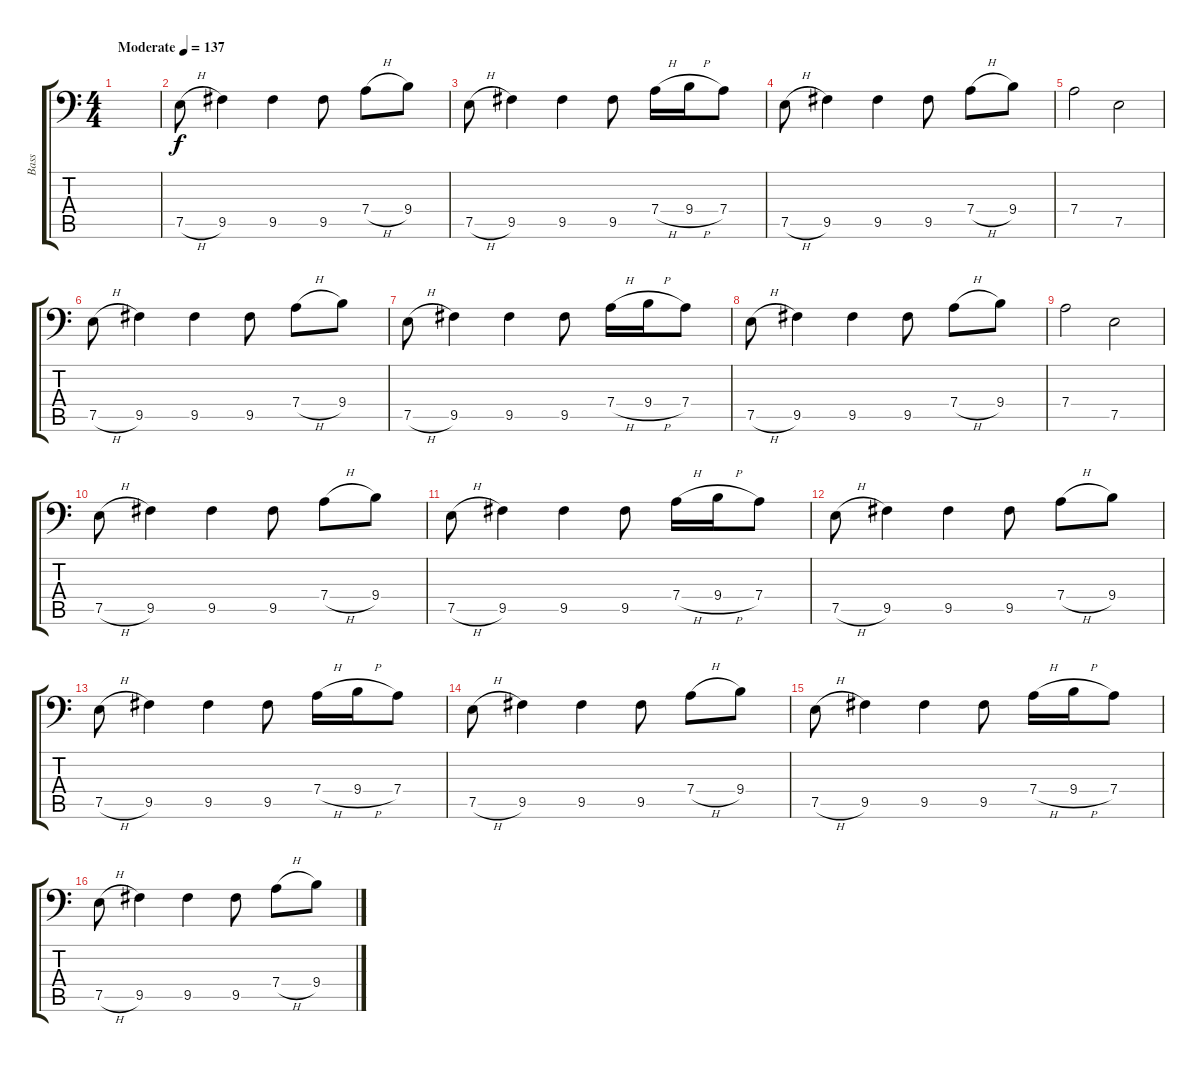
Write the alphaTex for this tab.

\track ("Bass" "Bass") {instrument slapbass2}
\staff {score tabs}
\tuning (E3 B3 G2 D2 A1 E1) {hide}
\ts (4 4)
\tempo (137 "Moderate")
\clef f4
\ks c
|
7.5{h}.8 9.5.4 9.5.4 9.5.8 7.4{h}.8 9.4.8 |
7.5{h}.8 9.5.4 9.5.4 9.5.8 7.4{h}.16 9.4{h}.16 7.4.8 |
7.5{h}.8 9.5.4 9.5.4 9.5.8 7.4{h}.8 9.4.8 |
7.4.2 7.5.2 |
7.5{h}.8 9.5.4 9.5.4 9.5.8 7.4{h}.8 9.4.8 |
7.5{h}.8 9.5.4 9.5.4 9.5.8 7.4{h}.16 9.4{h}.16 7.4.8 |
7.5{h}.8 9.5.4 9.5.4 9.5.8 7.4{h}.8 9.4.8 |
7.4.2 7.5.2 |
7.5{h}.8 9.5.4 9.5.4 9.5.8 7.4{h}.8 9.4.8 |
7.5{h}.8 9.5.4 9.5.4 9.5.8 7.4{h}.16 9.4{h}.16 7.4.8 |
7.5{h}.8 9.5.4 9.5.4 9.5.8 7.4{h}.8 9.4.8 |
7.5{h}.8 9.5.4 9.5.4 9.5.8 7.4{h}.16 9.4{h}.16 7.4.8 |
7.5{h}.8 9.5.4 9.5.4 9.5.8 7.4{h}.8 9.4.8 |
7.5{h}.8 9.5.4 9.5.4 9.5.8 7.4{h}.16 9.4{h}.16 7.4.8 |
7.5{h}.8 9.5.4 9.5.4 9.5.8 7.4{h}.8 9.4.8
